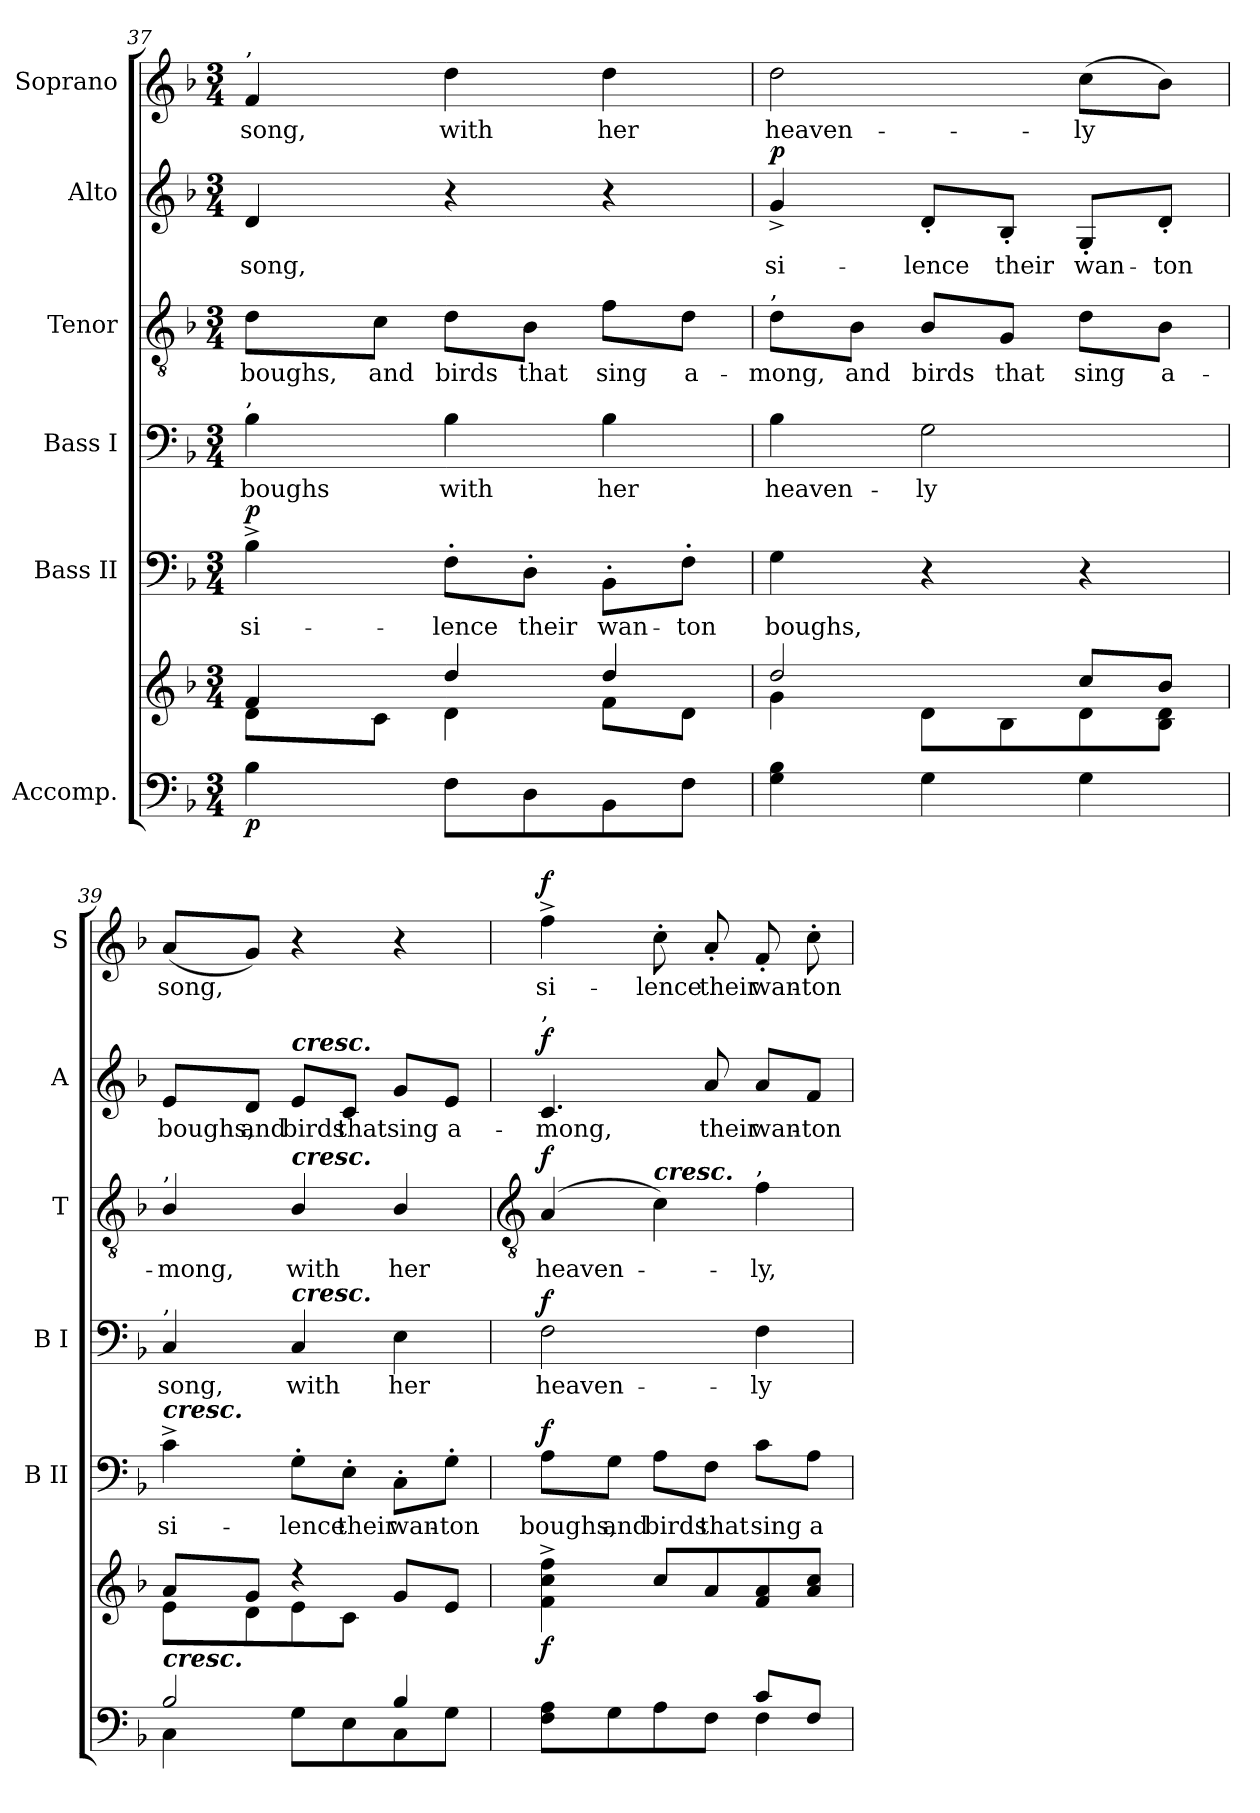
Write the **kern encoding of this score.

**kern	**kern	**dynam	**kern	**text	**dynam	**kern	**text	**dynam	**kern	**text	**dynam	**kern	**text	**dynam	**kern	**text	**dynam
*part6	*part6	*part6	*part5	*part5	*part5	*part4	*part4	*part4	*part3	*part3	*part3	*part2	*part2	*part2	*part1	*part1	*part1
*staff7	*staff6	*staff6/7	*staff5	*staff5	*staff5	*staff4	*staff4	*staff4	*staff3	*staff3	*staff3	*staff2	*staff2	*staff2	*staff1	*staff1	*staff1
*I"Accomp.	*	*	*I"Bass II	*	*	*I"Bass I	*	*	*I"Tenor	*	*	*I"Alto	*	*	*I"Soprano	*	*
*	*	*	*I'B II	*	*	*I'B I	*	*	*I'T	*	*	*I'A	*	*	*I'S	*	*
!!LO:LB:g=z
*clefF4	*clefG2	*	*clefF4	*	*	*clefF4	*	*	*clefGv2	*	*	*clefG2	*	*	*clefG2	*	*
*k[b-]	*k[b-]	*	*k[b-]	*	*	*k[b-]	*	*	*k[b-]	*	*	*k[b-]	*	*	*k[b-]	*	*
*F:	*F:	*	*F:	*	*	*F:	*	*	*F:	*	*	*F:	*	*	*F:	*	*
*M3/4	*M3/4	*	*M3/4	*	*	*M3/4	*	*	*M3/4	*	*	*M3/4	*	*	*M3/4	*	*
=37	=37	=37	=37	=37	=37	=37	=37	=37	=37	=37	=37	=37	=37	=37	=37	=37	=37
*^	*^	*	*	*	*	*	*	*	*	*	*	*	*	*	*	*	*
!	!	!	!	!	!	!	!	!	!	!	!	!	!	!	!	!	!LO:TX:a:t=,	!	!
!	!	!	!	!	!	!	!	!LO:TX:a:t=,	!	!	!	!	!	!	!	!	!	!	!
!	!	!	!	!LO:DY:b=2	!	!LO:LY:b	!LO:DY:b	!	!LO:LY:b	!	!	!LO:LY:b	!	!	!LO:LY:b	!	!	!LO:LY:b	!
2.ryy	4B-\	4f/	8d\L	p	4B-^	si-	p	4B-	boughs	.	8d\L	boughs,	.	4d	song,	.	4f	song,	.
!	!	!	!	!	!	!	!	!	!	!	!	!LO:LY:b	!	!	!	!	!	!	!
.	.	.	8c\J	.	.	.	.	.	.	.	8c\J	and	.	.	.	.	.	.	.
!	!	!	!	!	!	!LO:LY:b	!	!	!LO:LY:b	!	!	!LO:LY:b	!	!	!	!	!	!LO:LY:b	!
.	8F\L	4dd/	4d\	.	8F'\L	-lence	.	4B-	with	.	8d\L	birds	.	4r	.	.	4dd	with	.
!	!	!	!	!	!	!LO:LY:b	!	!	!	!	!	!LO:LY:b	!	!	!	!	!	!	!
.	8D/	.	.	.	8D'\J	their	.	.	.	.	8B-\J	that	.	.	.	.	.	.	.
!	!	!	!	!	!	!LO:LY:b	!	!	!LO:LY:b	!	!	!LO:LY:b	!	!	!	!	!	!LO:LY:b	!
.	8BB-\	4dd/	8f\L	.	8BB-'\L	wan-	.	4B-	her	.	8f\L	sing	.	4r	.	.	4dd	her	.
!	!	!	!	!	!	!LO:LY:b	!	!	!	!	!	!LO:LY:b	!	!	!	!	!	!	!
.	8F\J	.	8d\J	.	8F'\J	-ton	.	.	.	.	8d\J	a-	.	.	.	.	.	.	.
=38	=38	=38	=38	=38	=38	=38	=38	=38	=38	=38	=38	=38	=38	=38	=38	=38	=38	=38	=38
!	!	!	!	!	!	!	!	!	!	!	!LO:TX:a:t=,	!	!	!	!	!	!	!	!
!	!	!	!	!	!	!LO:LY:b	!	!	!LO:LY:b	!	!	!LO:LY:b	!	!	!LO:LY:b	!LO:DY:b	!	!LO:LY:b	!
2ryy	4G\ 4B-\	2dd/	4g\	.	4G	boughs,	.	4B-	heaven-	.	8d\L	-mong,	.	4g^	si-	p	2dd	heaven-	.
!	!	!	!	!	!	!	!	!	!	!	!	!LO:LY:b	!	!	!	!	!	!	!
.	.	.	.	.	.	.	.	.	.	.	8B-\J	and	.	.	.	.	.	.	.
!	!	!	!	!	!	!	!	!	!LO:LY:b	!	!	!LO:LY:b	!	!	!LO:LY:b	!	!	!	!
.	4G\	.	8d\L	.	4r	.	.	2G	-ly	.	8B-/L	birds	.	8d'/L	-lence	.	.	.	.
!	!	!	!	!	!	!	!	!	!	!	!	!LO:LY:b	!	!	!LO:LY:b	!	!	!	!
.	.	.	8B-\	.	.	.	.	.	.	.	8G/J	that	.	8B-'/J	their	.	.	.	.
!	!	!	!	!	!	!	!	!	!	!	!	!LO:LY:b	!	!	!LO:LY:b	!	!	!LO:LY:b	!
8ryy	4G\	8cc/L	8d\	.	4r	.	.	.	.	.	8d\L	sing	.	8G'/L	wan-	.	(>8ccL	-ly	.
!	!	!	!	!	!	!	!	!	!	!	!	!LO:LY:b	!	!	!LO:LY:b	!	!	!	!
8ryy	.	8b-/J	8B-\ 8d\J	.	.	.	.	.	.	.	8B-\J	a-	.	8d'/J	-ton	.	8b-J)	.	.
=39	=39	=39	=39	=39	=39	=39	=39	=39	=39	=39	=39	=39	=39	=39	=39	=39	=39	=39	=39
!	!	!	!	!	!	!	!	!	!	!	!LO:TX:a:t=,	!	!	!	!	!	!	!	!
!	!	!	!	!	!	!	!	!LO:TX:a:t=,	!	!	!	!	!	!	!	!	!	!	!
!	!	!	!	!	!LO:TX:a:Bi:t=cresc.	!	!	!	!	!	!	!	!	!	!	!	!	!	!
!LO:TX:a:Bi:t=cresc.	!	!	!	!	!	!	!	!	!	!	!	!	!	!	!	!	!	!	!
!	!	!	!	!	!	!LO:LY:b	!	!	!LO:LY:b	!	!	!LO:LY:b	!	!	!LO:LY:b	!	!	!LO:LY:b	!
2B-/	4C\	8a/L	8e\L	.	4c^	si-	.	4C	song,	.	4B-/	-mong,	.	8e/L	boughs,	.	(<8aL	song,	.
!	!	!	!	!	!	!	!	!	!	!	!	!	!	!	!LO:LY:b	!	!	!	!
.	.	8g/J	8d\	.	.	.	.	.	.	.	.	.	.	8d/J	and	.	8gJ)	.	.
!	!	!	!	!	!	!	!	!	!	!	!	!	!	!LO:TX:a:Bi:t=cresc.	!	!	!	!	!
!	!	!	!	!	!	!	!	!	!	!	!LO:TX:a:Bi:t=cresc.	!	!	!	!	!	!	!	!
!	!	!	!	!	!	!	!	!LO:TX:a:Bi:t=cresc.	!	!	!	!	!	!	!	!	!	!	!
!	!	!	!	!	!	!LO:LY:b	!	!	!LO:LY:b	!	!	!LO:LY:b	!	!	!LO:LY:b	!	!	!	!
.	8G\L	4r	8e\	.	8G'\L	-lence	.	4C	with	.	4B-/	with	.	8e/L	birds	.	4r	.	.
!	!	!	!	!	!	!LO:LY:b	!	!	!	!	!	!	!	!	!LO:LY:b	!	!	!	!
.	8E\	.	8c\J	.	8E'\J	their	.	.	.	.	.	.	.	8c/J	that	.	.	.	.
!	!	!	!	!	!	!LO:LY:b	!	!	!LO:LY:b	!	!	!LO:LY:b	!	!	!LO:LY:b	!	!	!	!
4B-/	8C\	8g/L	4ryy	.	8C'\L	wan-	.	4E	her	.	4B-/	her	.	8g/L	sing	.	4r	.	.
!	!	!	!	!	!	!LO:LY:b	!	!	!	!	!	!	!	!	!LO:LY:b	!	!	!	!
.	8G\J	8e/J	.	.	8G'\J	-ton	.	.	.	.	.	.	.	8e/J	a-	.	.	.	.
!!LO:LB:g=z
=40	=40	=40	=40	=40	=40	=40	=40	=40	=40	=40	=40	=40	=40	=40	=40	=40	=40	=40	=40
*	*	*	*	*	*	*	*	*	*	*	*clefGv2	*	*	*	*	*	*	*	*
!	!	!	!	!	!	!	!	!	!	!	!	!	!	!LO:TX:a:t=,	!	!	!	!	!
!	!	!	!	!LO:DY:b	!	!LO:LY:b	!LO:DY:b	!	!LO:LY:b	!LO:DY:b	!	!LO:LY:b	!LO:DY:b	!	!LO:LY:b	!LO:DY:b	!	!LO:LY:b	!LO:DY:b
2ryy	8F\ 8A\L	4f^ 4cc^ 4ff^	2ryy	f	8A\L	boughs,	f	2F	heaven-	f	(<4A	heaven-	f	4.c	-mong,	f	4ff^	si-	f
!	!	!	!	!	!	!LO:LY:b	!	!	!	!	!	!	!	!	!	!	!	!	!
.	8G\	.	.	.	8G\J	and	.	.	.	.	.	.	.	.	.	.	.	.	.
!	!	!	!	!	!	!	!	!	!	!	!LO:TX:a:Bi:t=cresc.	!	!	!	!	!	!	!	!
!	!	!	!	!	!	!LO:LY:b	!	!	!	!	!	!	!	!	!	!	!	!LO:LY:b	!
.	8A\	8ccL	.	.	8A\L	birds	.	.	.	.	4c)	.	.	.	.	.	8cc'	-lence	.
!	!	!	!	!	!	!LO:LY:b	!	!	!	!	!	!	!	!	!LO:LY:b	!	!	!LO:LY:b	!
.	8F\J	8a	.	.	8F\J	that	.	.	.	.	.	.	.	8a	their	.	8a'	their	.
!	!	!	!	!	!	!	!	!	!	!	!LO:TX:a:t=,	!	!	!	!	!	!	!	!
!	!	!	!	!	!	!LO:LY:b	!	!	!LO:LY:b	!	!	!LO:LY:b	!	!	!LO:LY:b	!	!	!LO:LY:b	!
8c/L	4F\	8f 8a	8ryy	.	8c\L	sing	.	4F	-ly	.	4f	ly,	.	8a/L	wan-	.	8f'	wan-	.
!	!	!	!	!	!	!LO:LY:b	!	!	!	!	!	!	!	!	!LO:LY:b	!	!	!LO:LY:b	!
8F/J	.	8a 8ccJ	8ryy	.	8A\J	a-	.	.	.	.	.	.	.	8f/J	-ton	.	8cc'	-ton	.
*v	*v	*	*	*	*	*	*	*	*	*	*	*	*	*	*	*	*	*	*
*	*v	*v	*	*	*	*	*	*	*	*	*	*	*	*	*	*	*	*
=	=	=	=	=	=	=	=	=	=	=	=	=	=	=	=	=	=
*-	*-	*-	*-	*-	*-	*-	*-	*-	*-	*-	*-	*-	*-	*-	*-	*-	*-
